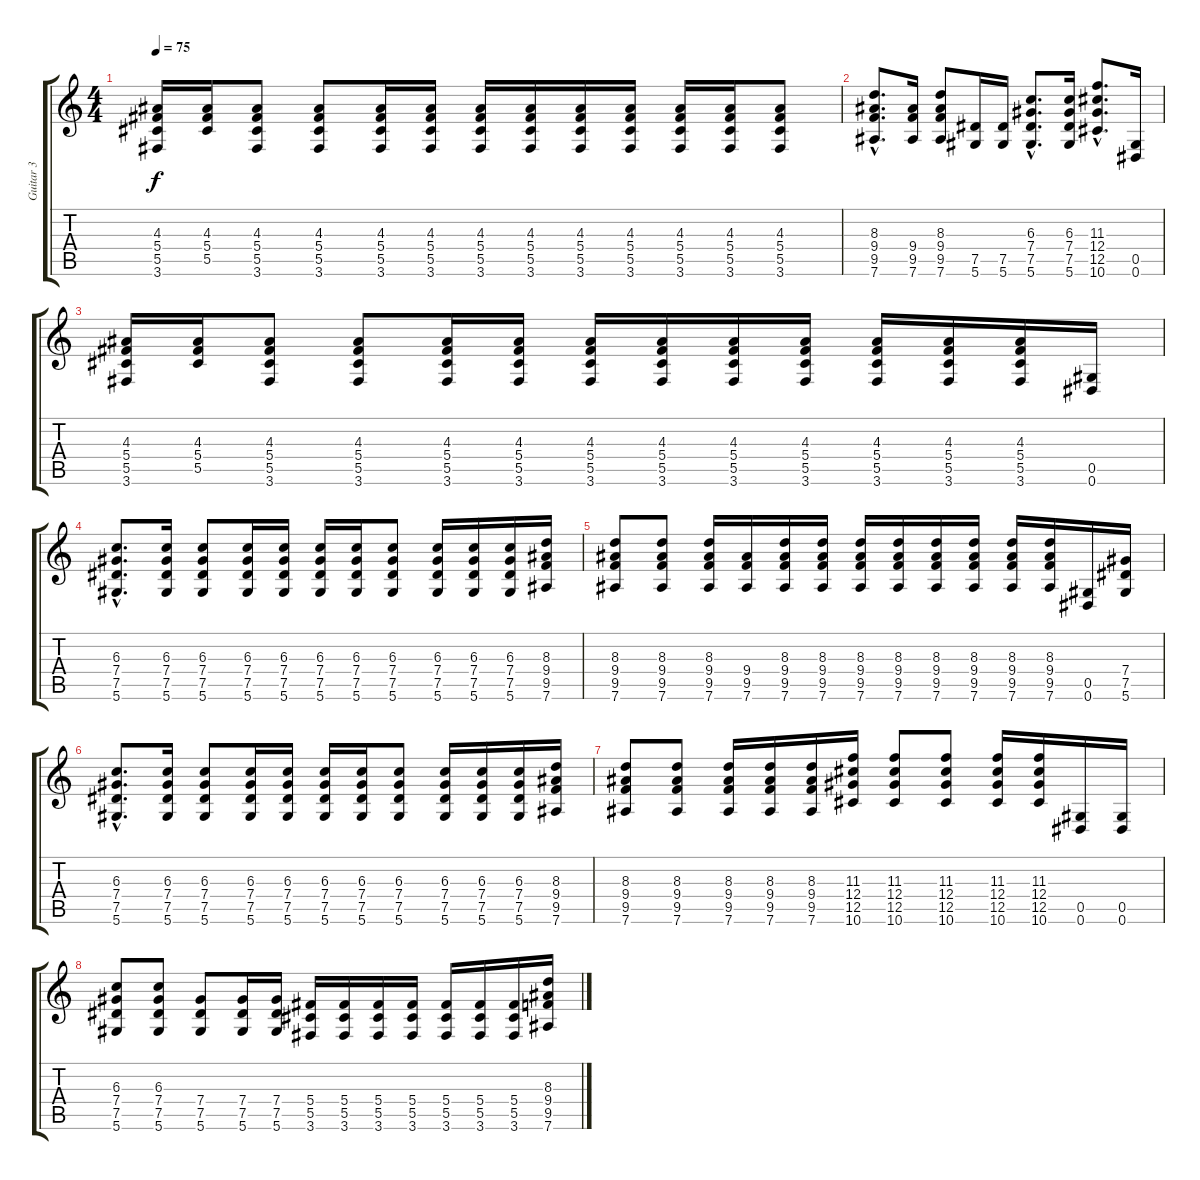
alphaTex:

\track ("Guitar 3" "Guitar 3") {instrument overdrivenguitar}
\staff {score tabs}
\tuning (Eb4 Bb3 Gb3 Db3 Ab2 Eb2) {hide}
\ts (4 4)
\tempo 75
\clef g2
\ks c
(4.3 5.4 5.5 3.6).16{dy f} (4.3 5.4 5.5).16 (4.3 5.4 5.5 3.6).8 (4.3 5.4 5.5 3.6).8 (4.3 5.4 5.5 3.6).16 (4.3 5.4 5.5 3.6).16 (4.3 5.4 5.5 3.6).16 (4.3 5.4 5.5 3.6).16 (4.3 5.4 5.5 3.6).16 (4.3 5.4 5.5 3.6).16 (4.3 5.4 5.5 3.6).16 (4.3 5.4 5.5 3.6).16 (4.3 5.4 5.5 3.6).8 |
(8.3{hac} 9.4{hac} 9.5{hac} 7.6{hac}).8{d} (9.4 9.5 7.6).16 (8.3 9.4 9.5 7.6).8 (7.5 5.6).16 (7.5 5.6).16 (6.3{hac} 7.4{hac} 7.5{hac} 5.6{hac}).8{d} (6.3 7.4 7.5 5.6).16 (11.3{hac} 12.4{hac} 12.5{hac} 10.6{hac}).8{d} (0.5 0.6).16 |
(4.3 5.4 5.5 3.6).16 (4.3 5.4 5.5).16 (4.3 5.4 5.5 3.6).8 (4.3 5.4 5.5 3.6).8 (4.3 5.4 5.5 3.6).16 (4.3 5.4 5.5 3.6).16 (4.3 5.4 5.5 3.6).16 (4.3 5.4 5.5 3.6).16 (4.3 5.4 5.5 3.6).16 (4.3 5.4 5.5 3.6).16 (4.3 5.4 5.5 3.6).16 (4.3 5.4 5.5 3.6).16 (4.3 5.4 5.5 3.6).16 (0.5 0.6).16 |
(6.3{hac} 7.4{hac} 7.5{hac} 5.6{hac}).8{d} (6.3 7.4 7.5 5.6).16 (6.3 7.4 7.5 5.6).8 (6.3 7.4 7.5 5.6).16 (6.3 7.4 7.5 5.6).16 (6.3 7.4 7.5 5.6).16 (6.3 7.4 7.5 5.6).16 (6.3 7.4 7.5 5.6).8 (6.3 7.4 7.5 5.6).16 (6.3 7.4 7.5 5.6).16 (6.3 7.4 7.5 5.6).16 (8.3 9.4 9.5 7.6).16 |
(8.3 9.4 9.5 7.6).8 (8.3 9.4 9.5 7.6).8 (8.3 9.4 9.5 7.6).16 (9.4 9.5 7.6).16 (8.3 9.4 9.5 7.6).16 (8.3 9.4 9.5 7.6).16 (8.3 9.4 9.5 7.6).16 (8.3 9.4 9.5 7.6).16 (8.3 9.4 9.5 7.6).16 (8.3 9.4 9.5 7.6).16 (8.3 9.4 9.5 7.6).16 (8.3 9.4 9.5 7.6).16 (0.5 0.6).16 (7.4 7.5 5.6).16 |
(6.3{hac} 7.4{hac} 7.5{hac} 5.6{hac}).8{d} (6.3 7.4 7.5 5.6).16 (6.3 7.4 7.5 5.6).8 (6.3 7.4 7.5 5.6).16 (6.3 7.4 7.5 5.6).16 (6.3 7.4 7.5 5.6).16 (6.3 7.4 7.5 5.6).16 (6.3 7.4 7.5 5.6).8 (6.3 7.4 7.5 5.6).16 (6.3 7.4 7.5 5.6).16 (6.3 7.4 7.5 5.6).16 (8.3 9.4 9.5 7.6).16 |
(8.3 9.4 9.5 7.6).8 (8.3 9.4 9.5 7.6).8 (8.3 9.4 9.5 7.6).16 (8.3 9.4 9.5 7.6).16 (8.3 9.4 9.5 7.6).16 (11.3 12.4 12.5 10.6).16 (11.3 12.4 12.5 10.6).8 (11.3 12.4 12.5 10.6).8 (11.3 12.4 12.5 10.6).16 (11.3 12.4 12.5 10.6).16 (0.5 0.6).16 (0.5 0.6).16 |
(6.3 7.4 7.5 5.6).8 (6.3 7.4 7.5 5.6).8 (7.4 7.5 5.6).8 (7.4 7.5 5.6).16 (7.4 7.5 5.6).16 (5.4 5.5 3.6).16 (5.4 5.5 3.6).16 (5.4 5.5 3.6).16 (5.4 5.5 3.6).16 (5.4 5.5 3.6).16 (5.4 5.5 3.6).16 (5.4 5.5 3.6).16 (8.3 9.4 9.5 7.6).16
